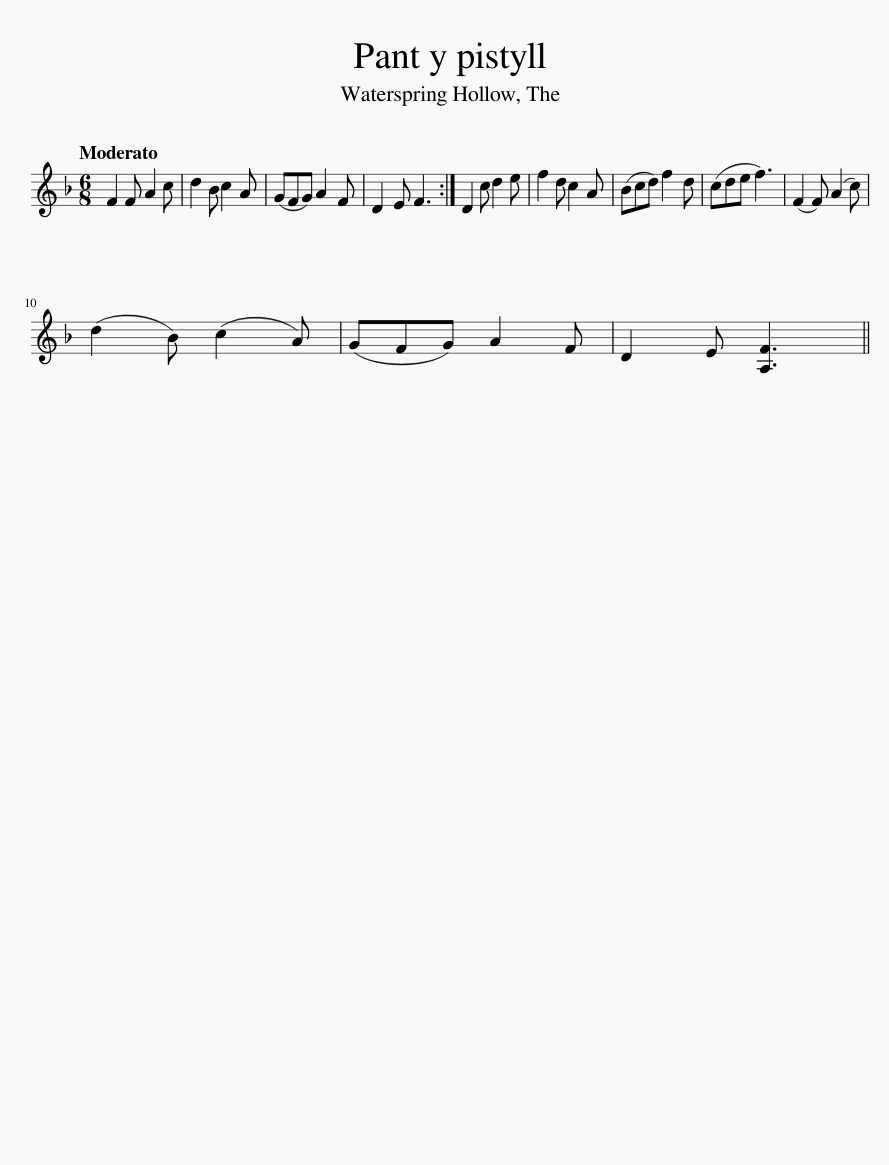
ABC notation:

X:1
L:1/8
Q:1/4=104
M:6/8
I:linebreak $
K:F
V:1 treble
V:1
 F2 F A2 c | d2 B c2 A | (GFG) A2 F | D2 E F3 :| D2 c d2 e | %5
 f2 d c2 A | (Bcd) f2 d | (cde f3) | (F2 F) (A2 c) |$ (d2 B) (c2 A) | %10
 (GFG) A2 F | D2 E [A,F]3 || %12
